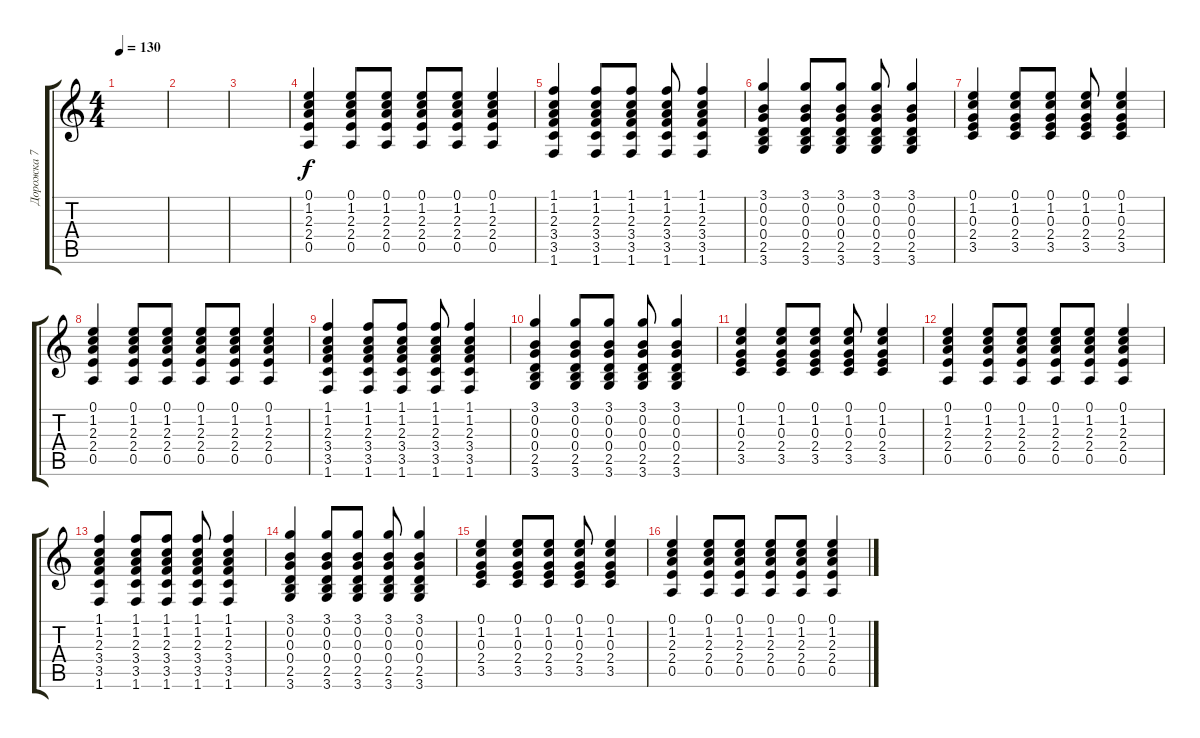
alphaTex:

\track ("Дорожка 7" "Дорожка 7") {instrument acousticguitarsteel}
\staff {score tabs}
\tuning (E4 B3 G3 D3 A2 E2) {hide}
\ts (4 4)
\tempo 130
\clef g2
\ks c
|
|
|
(0.1 1.2 2.3 2.4 0.5).4 (0.1 1.2 2.3 2.4 0.5).8 (0.1 1.2 2.3 2.4 0.5).8 (0.1 1.2 2.3 2.4 0.5).8 (0.1 1.2 2.3 2.4 0.5).8 (0.1 1.2 2.3 2.4 0.5).4 |
(1.1 1.2 2.3 3.4 3.5 1.6).4 (1.1 1.2 2.3 3.4 3.5 1.6).8 (1.1 1.2 2.3 3.4 3.5 1.6).8 (1.1 1.2 2.3 3.4 3.5 1.6).8 (1.1 1.2 2.3 3.4 3.5 1.6).4 |
(3.1 0.2 0.3 0.4 2.5 3.6).4 (3.1 0.2 0.3 0.4 2.5 3.6).8 (3.1 0.2 0.3 0.4 2.5 3.6).8 (3.1 0.2 0.3 0.4 2.5 3.6).8 (3.1 0.2 0.3 0.4 2.5 3.6).4 |
(0.1 1.2 0.3 2.4 3.5).4 (0.1 1.2 0.3 2.4 3.5).8 (0.1 1.2 0.3 2.4 3.5).8 (0.1 1.2 0.3 2.4 3.5).8 (0.1 1.2 0.3 2.4 3.5).4 |
(0.1 1.2 2.3 2.4 0.5).4 (0.1 1.2 2.3 2.4 0.5).8 (0.1 1.2 2.3 2.4 0.5).8 (0.1 1.2 2.3 2.4 0.5).8 (0.1 1.2 2.3 2.4 0.5).8 (0.1 1.2 2.3 2.4 0.5).4 |
(1.1 1.2 2.3 3.4 3.5 1.6).4 (1.1 1.2 2.3 3.4 3.5 1.6).8 (1.1 1.2 2.3 3.4 3.5 1.6).8 (1.1 1.2 2.3 3.4 3.5 1.6).8 (1.1 1.2 2.3 3.4 3.5 1.6).4 |
(3.1 0.2 0.3 0.4 2.5 3.6).4 (3.1 0.2 0.3 0.4 2.5 3.6).8 (3.1 0.2 0.3 0.4 2.5 3.6).8 (3.1 0.2 0.3 0.4 2.5 3.6).8 (3.1 0.2 0.3 0.4 2.5 3.6).4 |
(0.1 1.2 0.3 2.4 3.5).4 (0.1 1.2 0.3 2.4 3.5).8 (0.1 1.2 0.3 2.4 3.5).8 (0.1 1.2 0.3 2.4 3.5).8 (0.1 1.2 0.3 2.4 3.5).4 |
(0.1 1.2 2.3 2.4 0.5).4 (0.1 1.2 2.3 2.4 0.5).8 (0.1 1.2 2.3 2.4 0.5).8 (0.1 1.2 2.3 2.4 0.5).8 (0.1 1.2 2.3 2.4 0.5).8 (0.1 1.2 2.3 2.4 0.5).4 |
(1.1 1.2 2.3 3.4 3.5 1.6).4 (1.1 1.2 2.3 3.4 3.5 1.6).8 (1.1 1.2 2.3 3.4 3.5 1.6).8 (1.1 1.2 2.3 3.4 3.5 1.6).8 (1.1 1.2 2.3 3.4 3.5 1.6).4 |
(3.1 0.2 0.3 0.4 2.5 3.6).4 (3.1 0.2 0.3 0.4 2.5 3.6).8 (3.1 0.2 0.3 0.4 2.5 3.6).8 (3.1 0.2 0.3 0.4 2.5 3.6).8 (3.1 0.2 0.3 0.4 2.5 3.6).4 |
(0.1 1.2 0.3 2.4 3.5).4 (0.1 1.2 0.3 2.4 3.5).8 (0.1 1.2 0.3 2.4 3.5).8 (0.1 1.2 0.3 2.4 3.5).8 (0.1 1.2 0.3 2.4 3.5).4 |
(0.1 1.2 2.3 2.4 0.5).4 (0.1 1.2 2.3 2.4 0.5).8 (0.1 1.2 2.3 2.4 0.5).8 (0.1 1.2 2.3 2.4 0.5).8 (0.1 1.2 2.3 2.4 0.5).8 (0.1 1.2 2.3 2.4 0.5).4
